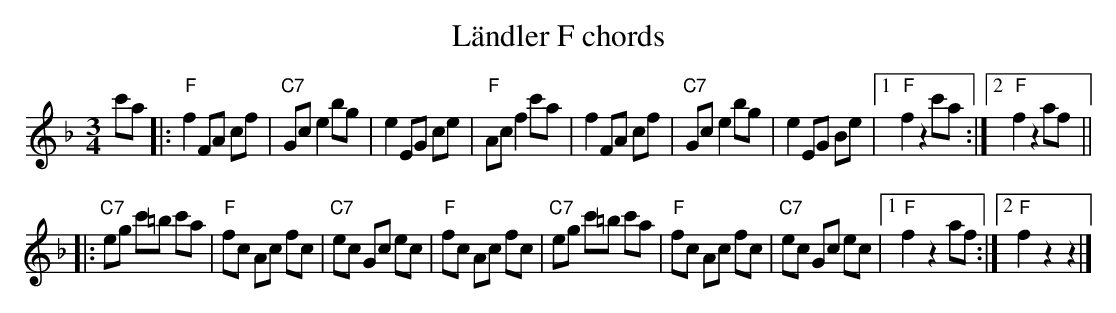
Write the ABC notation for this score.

X:1
T: Ländler F chords
M:3/4
L:1/8
K:F %%MIDI gchordon
c'a |: "F"f2 FA cf | "C7"Gc e2 bg | e2 EG ce | "F"Ac f2 c'a | f2 FA cf | "C7"Gc e2 bg | e2 EG Be |1 "F"f2z2 c'a :|2 "F"f2z2 af ||
|: "C7"eg c'=b c'a | "F"fc Ac fc | "C7"ec Gc ec | "F"fc Ac fc | "C7"eg c'=b c'a | "F"fc Ac fc | "C7"ec Gc ec |1 "F"f2z2af :|2 "F"f2z2z2 |]
